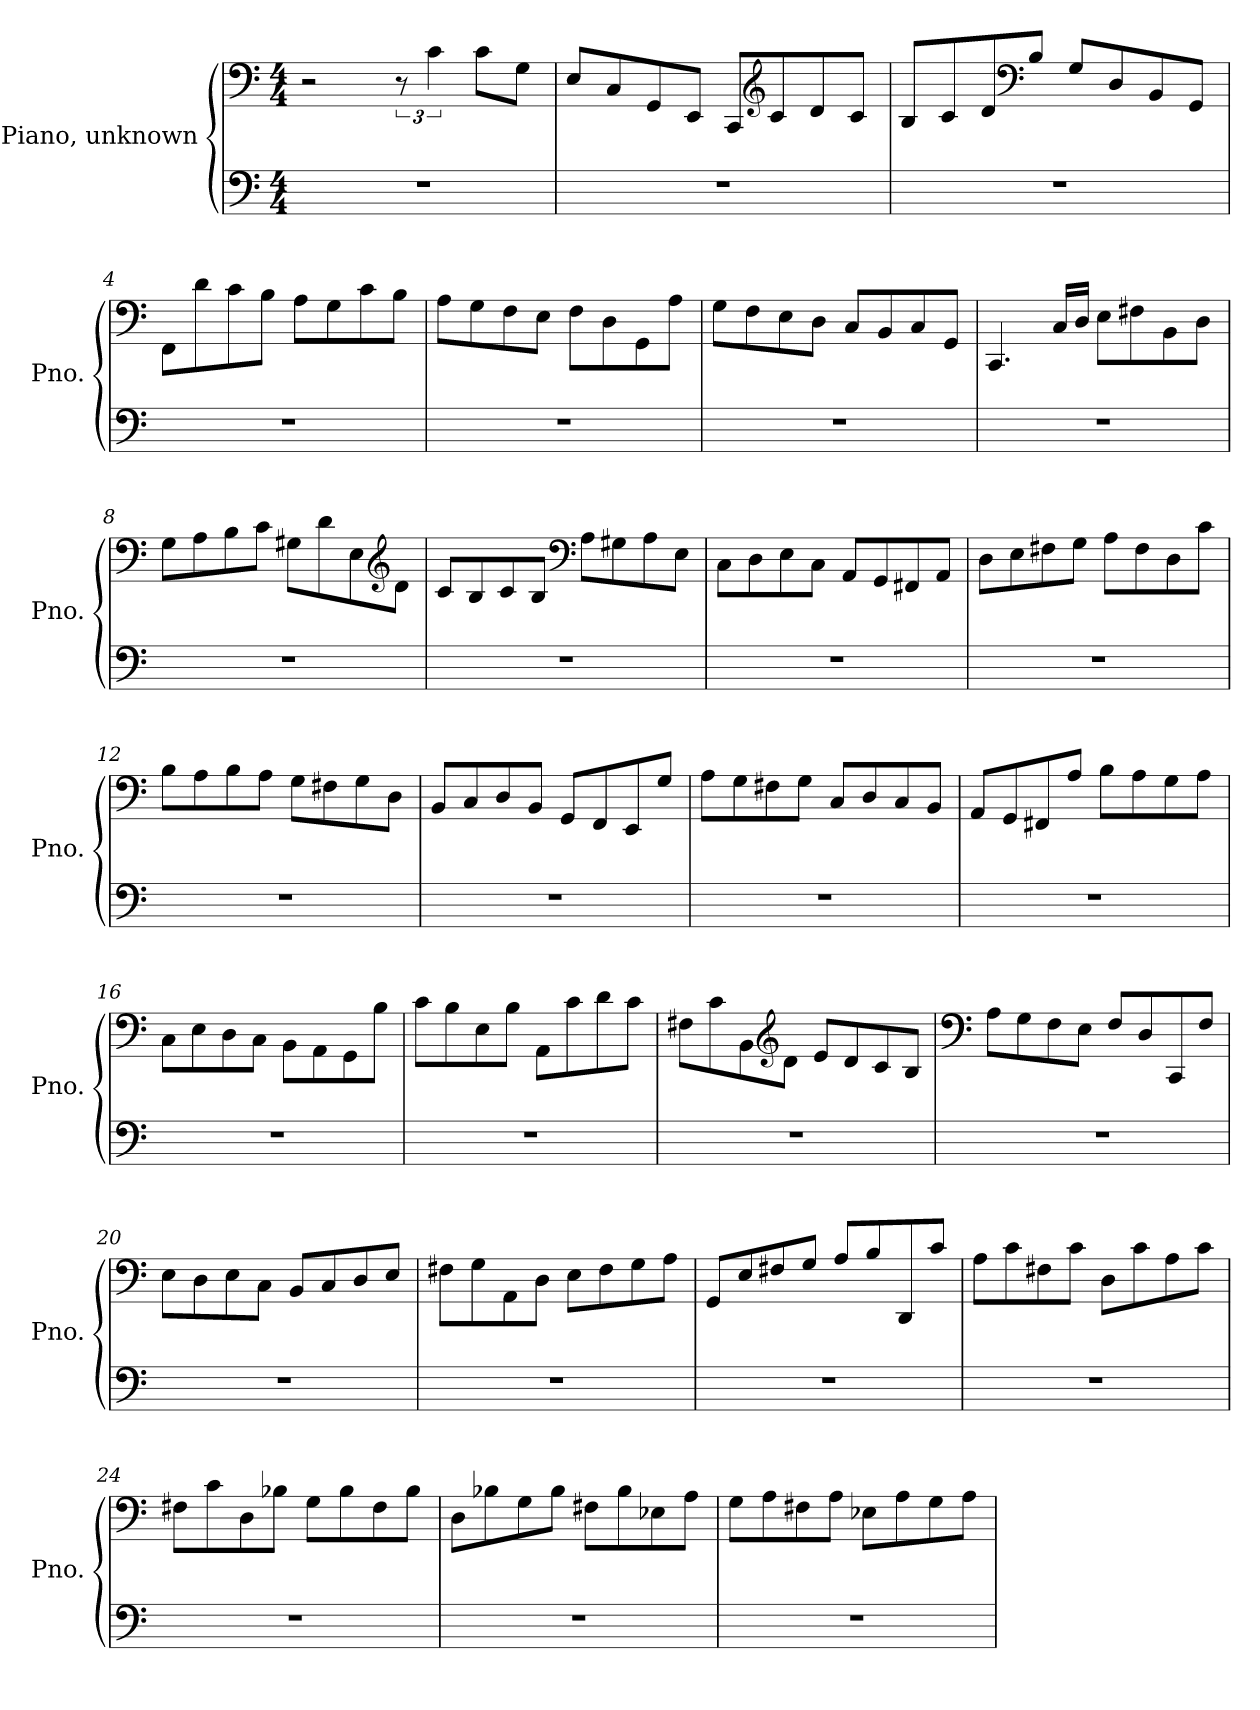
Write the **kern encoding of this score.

**kern	**kern
*part1	*part1
*staff2	*staff1
*I"Piano, unknown	*
*I'Pno.	*
*clefF4	*clefF4
*k[]	*k[]
*M4/4	*M4/4
*MM120	*MM120
=1	=1
1r	2r
.	12r
.	6c\
.	8c\L
.	8G\J
=2	=2
1r	8E/L
.	8C/
.	8GG/
.	8EE/J
.	8CC/L
*	*clefG2
.	8c/
.	8d/
.	8c/J
=3	=3
1r	8B/L
.	8c/
.	8d/
*	*clefF4
.	8B/J
.	8G/L
.	8D/
.	8BB/
.	8GG/J
=4	=4
1r	8FF\L
.	8d\
.	8c\
.	8B\J
.	8A\L
.	8G\
.	8c\
.	8B\J
!!LO:LB:g=z
=5	=5
1r	8A\L
.	8G\
.	8F\
.	8E\J
.	8F\L
.	8D\
.	8GG\
.	8A\J
=6	=6
1r	8G\L
.	8F\
.	8E\
.	8D\J
.	8C/L
.	8BB/
.	8C/
.	8GG/J
=7	=7
1r	4.CC/
.	16C/LL
.	16D/JJ
.	8E\L
.	8F#X\
.	8BB\
.	8D\J
=8	=8
1r	8G\L
.	8A\
.	8B\
.	8c\J
.	8G#X\L
.	8d\
.	8E\
*	*clefG2
.	8d\J
!!LO:LB:g=z
=9	=9
1r	8c/L
.	8B/
.	8c/
.	8B/J
*	*clefF4
.	8A\L
.	8G#X\
.	8A\
.	8E\J
=10	=10
1r	8C\L
.	8D\
.	8E\
.	8C\J
.	8AA/L
.	8GG/
.	8FF#X/
.	8AA/J
=11	=11
1r	8D\L
.	8E\
.	8F#X\
.	8G\J
.	8A\L
.	8F#\
.	8D\
.	8c\J
=12	=12
1r	8B\L
.	8A\
.	8B\
.	8A\J
.	8G\L
.	8F#X\
.	8G\
.	8D\J
!!LO:LB:g=z
=13	=13
1r	8BB/L
.	8C/
.	8D/
.	8BB/J
.	8GG/L
.	8FF/
.	8EE/
.	8G/J
=14	=14
1r	8A\L
.	8G\
.	8F#X\
.	8G\J
.	8C/L
.	8D/
.	8C/
.	8BB/J
=15	=15
1r	8AA/L
.	8GG/
.	8FF#X/
.	8A/J
.	8B\L
.	8A\
.	8G\
.	8A\J
=16	=16
1r	8C\L
.	8E\
.	8D\
.	8C\J
.	8BB\L
.	8AA\
.	8GG\
.	8B\J
=17	=17
1r	8c\L
.	8B\
.	8E\
.	8B\J
.	8AA\L
.	8c\
.	8d\
.	8c\J
!!LO:LB:g=z
=18	=18
1r	8F#X\L
.	8c\
.	8BB\
*	*clefG2
.	8d\J
.	8e/L
.	8d/
.	8c/
.	8B/J
=19	=19
*	*clefF4
1r	8A\L
.	8G\
.	8F\
.	8E\J
.	8F/L
.	8D/
.	8CC/
.	8F/J
=20	=20
1r	8E\L
.	8D\
.	8E\
.	8C\J
.	8BB/L
.	8C/
.	8D/
.	8E/J
=21	=21
1r	8F#X\L
.	8G\
.	8AA\
.	8D\J
.	8E\L
.	8F#\
.	8G\
.	8A\J
!!LO:LB:g=z
=22	=22
1r	8GG/L
.	8E/
.	8F#X/
.	8G/J
.	8A/L
.	8B/
.	8DD/
.	8c/J
=23	=23
1r	8A\L
.	8c\
.	8F#X\
.	8c\J
.	8D\L
.	8c\
.	8A\
.	8c\J
=24	=24
1r	8F#X\L
.	8c\
.	8D\
.	8B-X\J
.	8G\L
.	8B-\
.	8F#\
.	8B-\J
=25	=25
1r	8D\L
.	8B-X\
.	8G\
.	8B-\J
.	8F#X\L
.	8B-\
.	8E-X\
.	8A\J
!!LO:PB:g=z
=26	=26
1r	8G\L
.	8A\
.	8F#X\
.	8A\J
.	8E-X\L
.	8A\
.	8G\
.	8A\J
=	=
*-	*-
